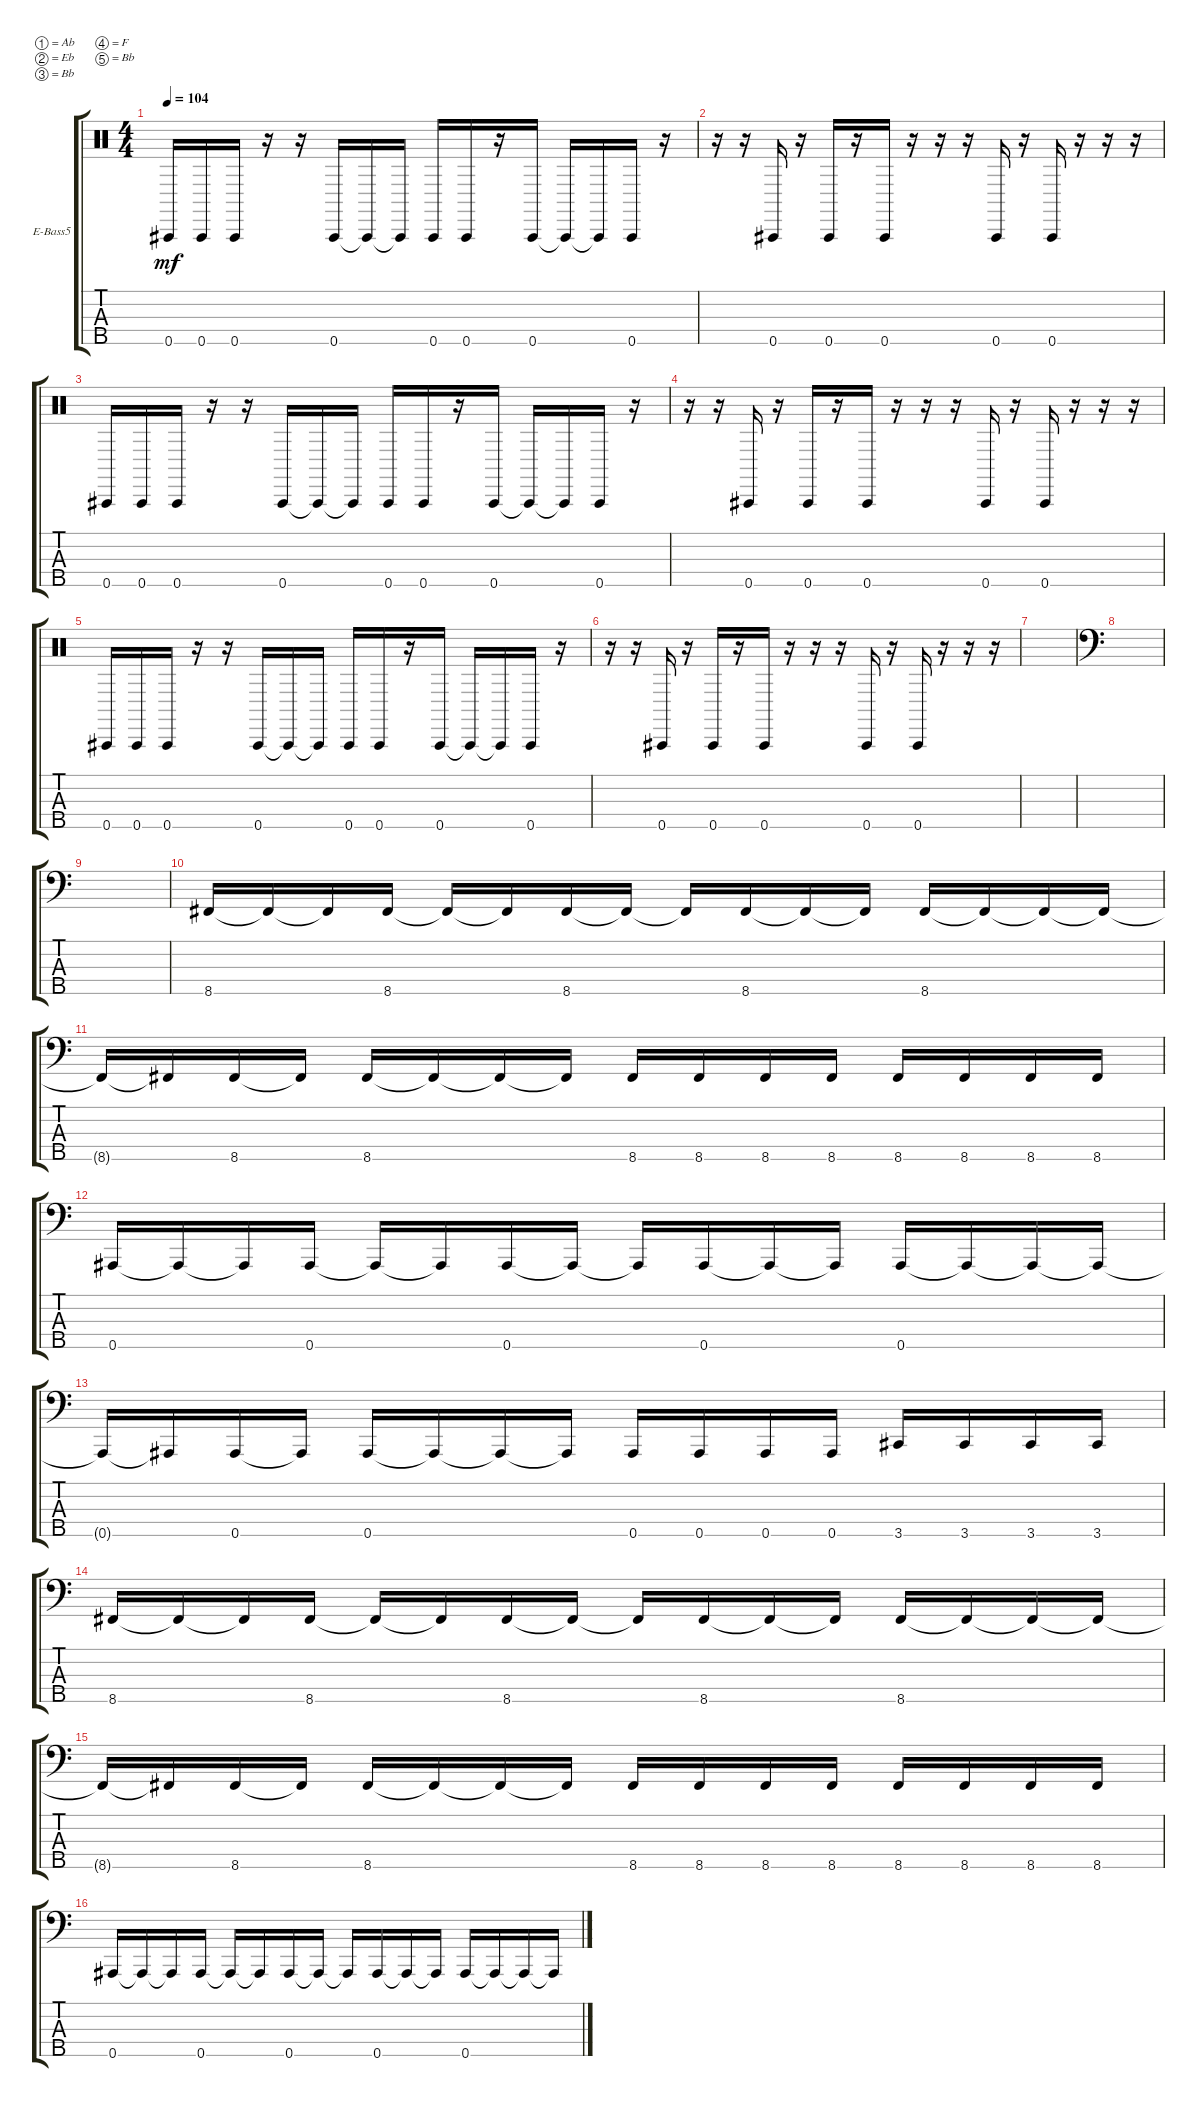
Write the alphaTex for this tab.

\defaultSystemsLayout 4
\bracketExtendMode groupsimilarinstruments
\firstSystemTrackNameOrientation horizontal
\otherSystemsTrackNameOrientation horizontal
\track ("Bass" "E-Bass5") {instrument electricbassfinger}
\staff {score tabs}
\tuning (Ab2 Eb2 Bb1 F1 Bb0)
\ts (4 4)
\tempo 104
\clef neutral
\ks c
0.5.16{dy mf} 0.5.16 0.5.16 r.16 r.16 0.5.16 0.5{t}.16 0.5{t}.16 0.5.16 0.5.16 r.16 0.5.16 0.5{t}.16 0.5{t}.16 0.5.16 r.16 |
r.16 r.16 0.5.16 r.16 0.5.16 r.16 0.5.16 r.16 r.16 r.16 0.5.16 r.16 0.5.16 r.16 r.16 r.16 |
0.5.16 0.5.16 0.5.16 r.16 r.16 0.5.16 0.5{t}.16 0.5{t}.16 0.5.16 0.5.16 r.16 0.5.16 0.5{t}.16 0.5{t}.16 0.5.16 r.16 |
r.16 r.16 0.5.16 r.16 0.5.16 r.16 0.5.16 r.16 r.16 r.16 0.5.16 r.16 0.5.16 r.16 r.16 r.16 |
0.5.16 0.5.16 0.5.16 r.16 r.16 0.5.16 0.5{t}.16 0.5{t}.16 0.5.16 0.5.16 r.16 0.5.16 0.5{t}.16 0.5{t}.16 0.5.16 r.16 |
r.16 r.16 0.5.16 r.16 0.5.16 r.16 0.5.16 r.16 r.16 r.16 0.5.16 r.16 0.5.16 r.16 r.16 r.16 |
|
\clef f4
|
|
8.5.16 8.5{t}.16 8.5{t}.16 8.5.16 8.5{t}.16 8.5{t}.16 8.5.16 8.5{t}.16 8.5{t}.16 8.5.16 8.5{t}.16 8.5{t}.16 8.5.16 8.5{t}.16 8.5{t}.16 8.5{t}.16 |
8.5{t}.16 8.5{t}.16 8.5.16 8.5{t}.16 8.5.16 8.5{t}.16 8.5{t}.16 8.5{t}.16 8.5.16 8.5.16 8.5.16 8.5.16 8.5.16 8.5.16 8.5.16 8.5.16 |
0.5.16 0.5{t}.16 0.5{t}.16 0.5.16 0.5{t}.16 0.5{t}.16 0.5.16 0.5{t}.16 0.5{t}.16 0.5.16 0.5{t}.16 0.5{t}.16 0.5.16 0.5{t}.16 0.5{t}.16 0.5{t}.16 |
0.5{t}.16 0.5{t}.16 0.5.16 0.5{t}.16 0.5.16 0.5{t}.16 0.5{t}.16 0.5{t}.16 0.5.16 0.5.16 0.5.16 0.5.16 3.5.16 3.5.16 3.5.16 3.5.16 |
8.5.16 8.5{t}.16 8.5{t}.16 8.5.16 8.5{t}.16 8.5{t}.16 8.5.16 8.5{t}.16 8.5{t}.16 8.5.16 8.5{t}.16 8.5{t}.16 8.5.16 8.5{t}.16 8.5{t}.16 8.5{t}.16 |
8.5{t}.16 8.5{t}.16 8.5.16 8.5{t}.16 8.5.16 8.5{t}.16 8.5{t}.16 8.5{t}.16 8.5.16 8.5.16 8.5.16 8.5.16 8.5.16 8.5.16 8.5.16 8.5.16 |
0.5.16 0.5{t}.16 0.5{t}.16 0.5.16 0.5{t}.16 0.5{t}.16 0.5.16 0.5{t}.16 0.5{t}.16 0.5.16 0.5{t}.16 0.5{t}.16 0.5.16 0.5{t}.16 0.5{t}.16 0.5{t}.16
